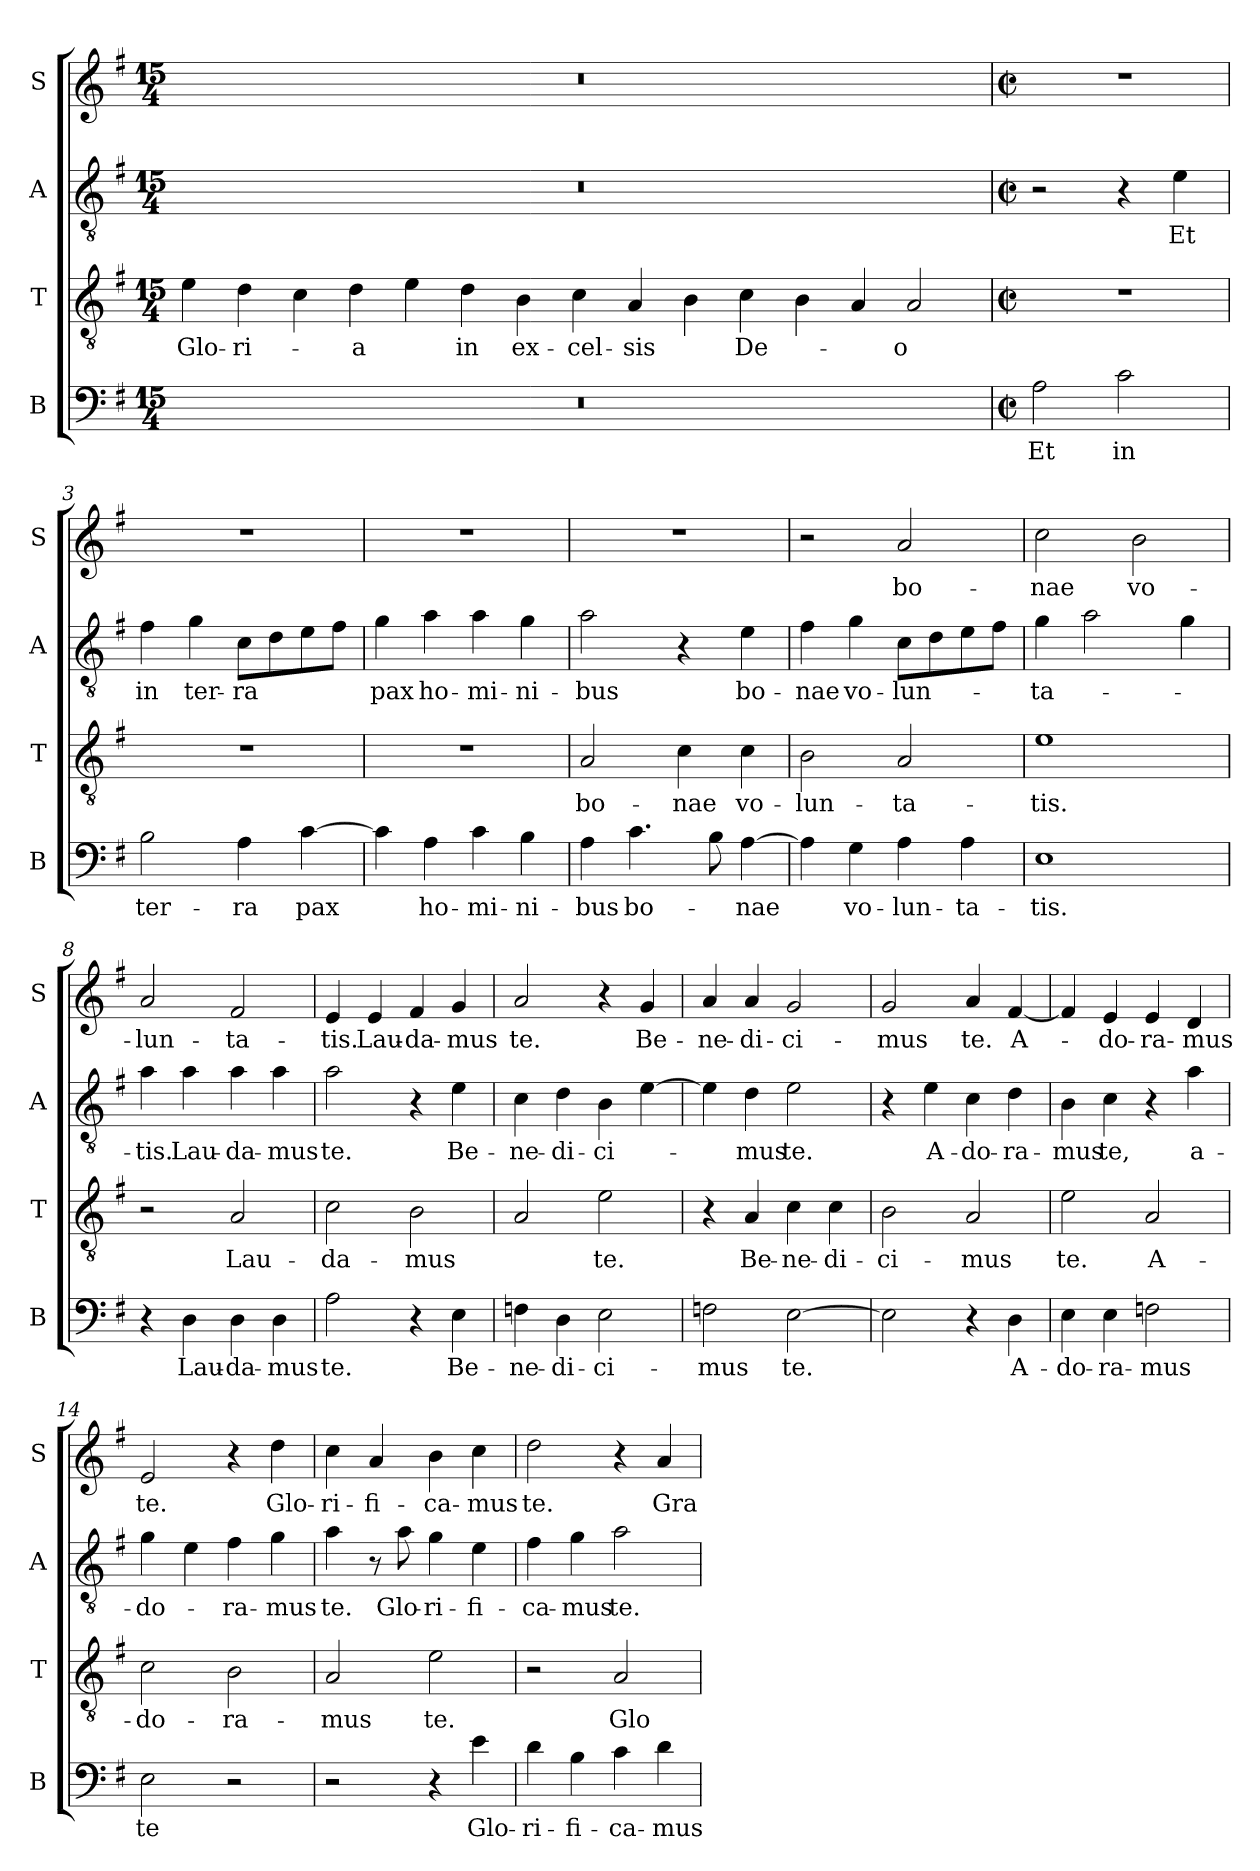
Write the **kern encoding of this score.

**kern	**text	**kern	**text	**kern	**text	**kern	**text
*part4	*part4	*part3	*part3	*part2	*part2	*part1	*part1
*staff4	*staff4	*staff3	*staff3	*staff2	*staff2	*staff1	*staff1
*I"B	*	*I"T	*	*I"A	*	*I"S	*
*I'B	*	*I'T	*	*I'A	*	*I'S	*
*clefF4	*	*clefGv2	*	*clefGv2	*	*clefG2	*
*k[f#]	*	*k[f#]	*	*k[f#]	*	*k[f#]	*
*M15/4	*	*M15/4	*	*M15/4	*	*M15/4	*
*MM108	*	*MM108	*	*MM108	*	*MM108	*
=1	=1	=1	=1	=1	=1	=1	=1
4%15r	.	4e	Glo-	4%15r	.	4%15r	.
.	.	4d	-ri-	.	.	.	.
.	.	4c	.	.	.	.	.
.	.	4d	-a	.	.	.	.
.	.	4e	.	.	.	.	.
.	.	4d	in	.	.	.	.
.	.	4B	ex-	.	.	.	.
.	.	4c	-cel-	.	.	.	.
.	.	4A	-sis	.	.	.	.
.	.	4B	.	.	.	.	.
.	.	4c	De-	.	.	.	.
.	.	4B	.	.	.	.	.
.	.	4A	.	.	.	.	.
.	.	2A	-o	.	.	.	.
=2	=2	=2	=2	=2	=2	=2	=2
*M2/2	*	*M2/2	*	*M2/2	*	*M2/2	*
*met(c|)	*	*met(c|)	*	*met(c|)	*	*met(c|)	*
2A\	Et	1r	.	2r	.	1r	.
2c\	in	.	.	4r	.	.	.
.	.	.	.	4e\	Et	.	.
=3	=3	=3	=3	=3	=3	=3	=3
2B\	ter-	1r	.	4f#\	in	1r	.
.	.	.	.	4g\	ter-	.	.
4A\	-ra	.	.	8c\L	-ra	.	.
.	.	.	.	8d\	.	.	.
[4c\	pax	.	.	8e\	.	.	.
.	.	.	.	8f#\J	.	.	.
=4	=4	=4	=4	=4	=4	=4	=4
4c\]	.	1r	.	4g\	pax	1r	.
4A\	ho-	.	.	4a\	ho-	.	.
4c\	-mi-	.	.	4a\	-mi-	.	.
4B\	-ni-	.	.	4g\	-ni-	.	.
=5	=5	=5	=5	=5	=5	=5	=5
4A\	-bus	2A/	bo-	2a\	-bus	1r	.
4.c\	bo-	.	.	.	.	.	.
.	.	4c\	-nae	4r	.	.	.
8B\	.	.	.	.	.	.	.
[4A\	-nae	4c\	vo-	4e\	bo-	.	.
=6	=6	=6	=6	=6	=6	=6	=6
4A\]	.	2B\	-lun-	4f#\	-nae	2r	.
4G\	vo-	.	.	4g\	vo-	.	.
4A\	-lun-	2A/	-ta-	8c\L	-lun-	2a/	bo-
.	.	.	.	8d\	.	.	.
4A\	-ta-	.	.	8e\	.	.	.
.	.	.	.	8f#\J	.	.	.
=7	=7	=7	=7	=7	=7	=7	=7
1E	-tis.	1e	-tis.	4g\	-ta-	2cc\	-nae
.	.	.	.	2a\	.	.	.
.	.	.	.	.	.	2b\	vo-
.	.	.	.	4g\	.	.	.
=8	=8	=8	=8	=8	=8	=8	=8
4r	.	2r	.	4a\	-tis.	2a/	-lun-
4D\	Lau-	.	.	4a\	Lau-	.	.
4D\	-da-	2A/	Lau-	4a\	-da-	2f#/	-ta-
4D\	-mus	.	.	4a\	-mus	.	.
=9	=9	=9	=9	=9	=9	=9	=9
2A\	te.	2c\	-da-	2a\	te.	4e/	-tis.
.	.	.	.	.	.	4e/	Lau-
4r	.	2B\	-mus	4r	.	4f#/	-da-
4E\	Be-	.	.	4e\	Be-	4g/	-mus
=10	=10	=10	=10	=10	=10	=10	=10
4Fn\	-ne-	2A/	.	4c\	-ne-	2a/	te.
4D\	-di-	.	.	4d\	-di-	.	.
2E\	-ci-	2e\	te.	4B\	-ci-	4r	.
.	.	.	.	[4e\	.	4g/	Be-
=11	=11	=11	=11	=11	=11	=11	=11
2Fn\	-mus	4r	.	4e\]	.	4a/	-ne-
.	.	4A/	Be-	4d\	-mus	4a/	-di-
[2E\	te.	4c\	-ne-	2e\	te.	2g/	-ci-
.	.	4c\	-di-	.	.	.	.
=12	=12	=12	=12	=12	=12	=12	=12
2E\]	.	2B\	-ci-	4r	.	2g/	-mus
.	.	.	.	4e\	A-	.	.
4r	.	2A/	-mus	4c\	-do-	4a/	te.
4D\	A-	.	.	4d\	-ra-	[4f#/	A-
=13	=13	=13	=13	=13	=13	=13	=13
4E\	-do-	2e\	te.	4B\	-mus	4f#/]	.
4E\	-ra-	.	.	4c\	te,	4e/	-do-
2Fn\	-mus	2A/	A-	4r	.	4e/	-ra-
.	.	.	.	4a\	a-	4d/	-mus
=14	=14	=14	=14	=14	=14	=14	=14
2E\	te	2c\	-do-	4g\	-do-	2e/	te.
.	.	.	.	4e\	.	.	.
2r	.	2B\	-ra-	4f#\	-ra-	4r	.
.	.	.	.	4g\	-mus	4dd\	Glo-
=15	=15	=15	=15	=15	=15	=15	=15
2r	.	2A/	-mus	4a\	te.	4cc\	-ri-
.	.	.	.	8r	.	4a/	-fi-
.	.	.	.	8a\	Glo-	.	.
4r	.	2e\	te.	4g\	-ri-	4b\	-ca-
4e\	Glo-	.	.	4e\	-fi-	4cc\	-mus
=16	=16	=16	=16	=16	=16	=16	=16
4d\	-ri-	2r	.	4f#\	-ca-	2dd\	te.
4B\	-fi-	.	.	4g\	-mus	.	.
4c\	-ca-	2A/	Glo-	2a\	te.	4r	.
4d\	-mus	.	.	.	.	4a/	Gra-
=	=	=	=	=	=	=	=
*-	*-	*-	*-	*-	*-	*-	*-
